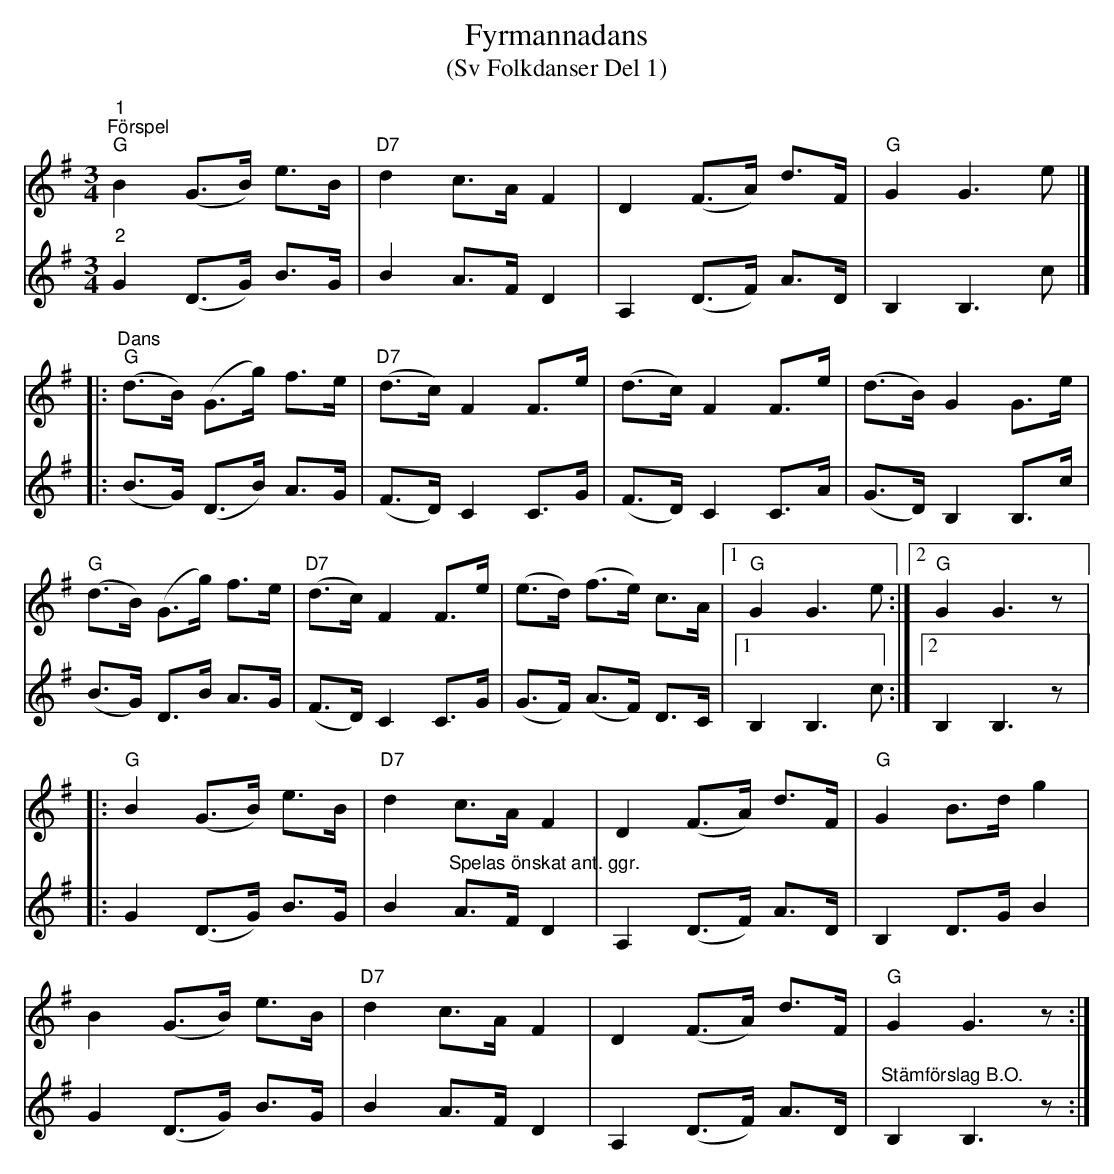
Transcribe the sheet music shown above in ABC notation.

X:1
T:Fyrmannadans
T:(Sv Folkdanser Del 1)
L:1/8
M:3/4
K:G
V:1
"^1""^Förspel" "G" B2 (G>B) e>B | "D7"d2 c>A F2 | D2 (F>A) d>F | "G" G2 G3 e |]
[K:G]|: "^Dans" "G" (d>B) (G>g) f>e |"D7" (d>c) F2 F>e | (d>c) F2 F>e | (d>B) G2 G>e |
"G" (d>B) (G>g) f>e |"D7" (d>c) F2 F>e | (e>d) (f>e) c>A |1"G" G2 G3 e :|2 "G" G2 G3 z |:
"G" B2 (G>B) e>B |"D7" d2 c>A F2 | D2 (F>A) d>F |"G" G2 B>d g2 |
B2 (G>B) e>B | "D7" d2 c>A F2 | D2 (F>A) d>F |"G" G2 G3 z :|
V:2
"^2" G2 (D>G) B>G | B2 A>F D2 | A,2 (D>F) A>D | B,2 B,3 c |]
[K:G]|: (B>G) (D>B) A>G | (F>D) C2 C>G | (F>D) C2 C>A | (G>D) B,2 B,>c |
 (B>G) D>B A>G | (F>D) C2 C>G | (G>F) (A>F) D>C |1 B,2 B,3 c :|2 B,2 B,3 z |:
 G2 (D>G) B>G | B2"^Spelas önskat ant. ggr." A>F D2 | A,2 (D>F) A>D | B,2 D>G B2 |
G2 (D>G) B>G | B2 A>F D2 |  A,2 (D>F) A>D | "^Stämförslag B.O." B,2 B,3 z :|
